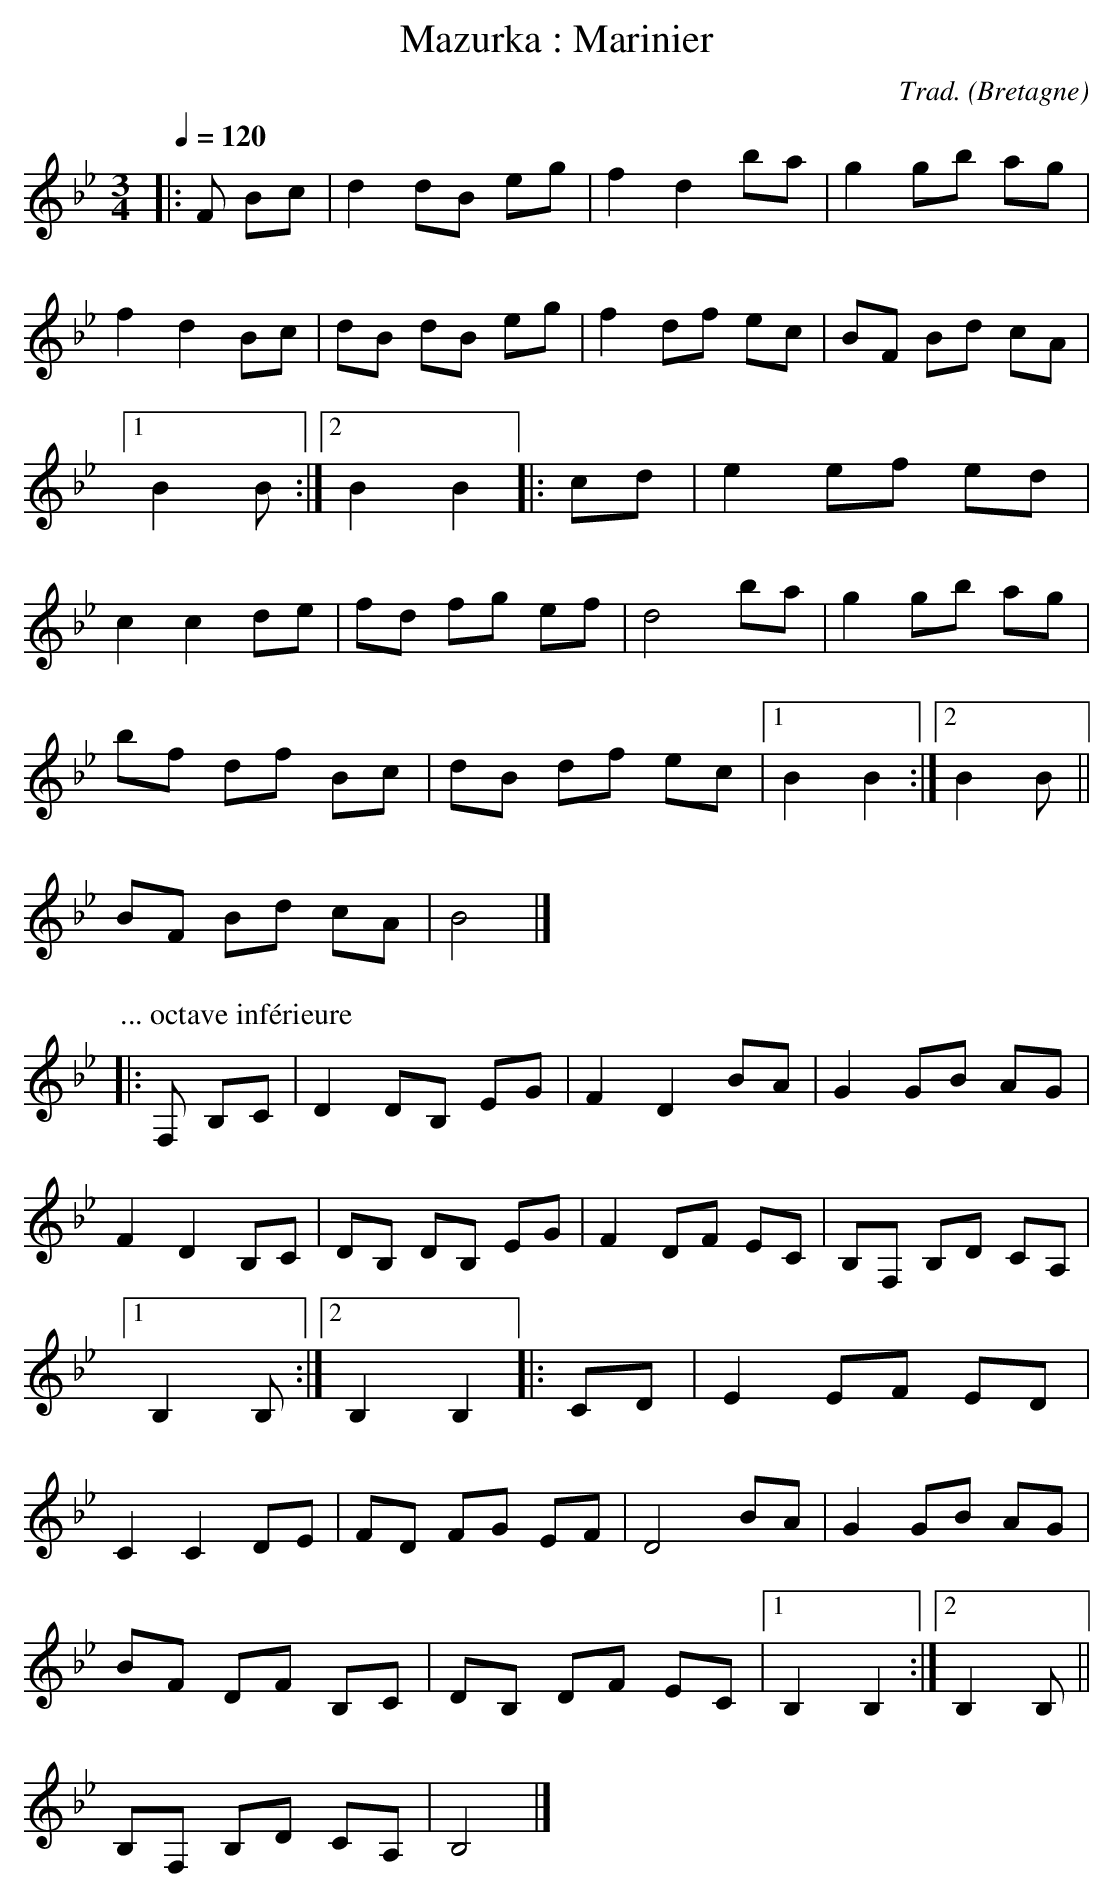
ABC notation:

X:1
T:Mazurka : Marinier
C:Trad.
O:Bretagne
M:3/4
L:1/8
Q:1/4=120
K:Bbmaj clef=treble
|: F Bc | d2 dB eg | f2 d2 ba | g2 gb ag |
f2 d2 Bc | dB dB eg | f2 df ec | BF Bd cA |1
B2 B :|2 B2 B2 |: cd | e2 ef ed |
c2 c2 de | fd fg ef | d4 ba | g2 gb ag |
bf df Bc | dB df ec |1 B2 B2 :|2 B2 B ||
BF Bd cA | B4 |]
%%vskip 1
P:... octave inférieure
|: F, B,C | D2 DB, EG | F2 D2 BA | G2 GB AG |
F2 D2 B,C | DB, DB, EG | F2 DF EC | B,F, B,D CA, |1
B,2 B, :|2 B,2 B,2 |: CD | E2 EF ED |
C2 C2 DE | FD FG EF | D4 BA | G2 GB AG |
BF DF B,C | DB, DF EC |1 B,2 B,2 :|2 B,2 B, ||
B,F, B,D CA, | B,4 |]
